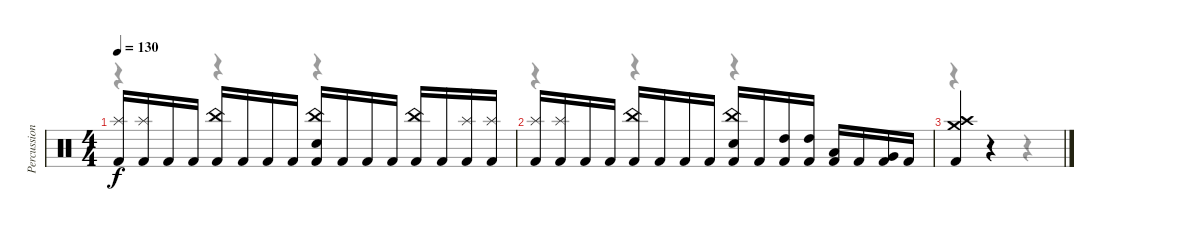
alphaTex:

\track ("Percussions" "Percussion") {instrument percussion}
\staff {score}
\articulation defaults
\voice
\ts (4 4)
\tempo 130
\clef neutral
\ks c
("Kick (hit) 2" "Splash (hit)").16{dy f} ("Kick (hit) 2" "Splash (hit)").16 "Kick (hit) 2".16 "Kick (hit) 2".16 ("Kick (hit) 2" "China (hit)").16 "Kick (hit) 2".16 "Kick (hit) 2".16 "Kick (hit) 2".16 ("Kick (hit) 2" "China (hit)" "Snare (hit) 2").16 "Kick (hit) 2".16 "Kick (hit) 2".16 "Kick (hit) 2".16 ("Kick (hit) 2" "China (hit)").16 "Kick (hit) 2".16 ("Kick (hit) 2" "Splash (hit)").16 ("Kick (hit) 2" "Splash (hit)").16 |
("Kick (hit) 2" "Splash (hit)").16 ("Kick (hit) 2" "Splash (hit)").16 "Kick (hit) 2".16 "Kick (hit) 2".16 ("Kick (hit) 2" "China (hit)").16 "Kick (hit) 2".16 "Kick (hit) 2".16 "Kick (hit) 2".16 ("Kick (hit) 2" "China (hit)" "Snare (hit) 2").16 "Kick (hit) 2".16 ("Kick (hit) 2" "High Tom (hit)").16 ("Kick (hit) 2" "High Tom (hit)").16 ("Kick (hit) 2" "Low Tom (hit)").16 "Kick (hit) 2".16 ("Kick (hit) 2" "Very Low Tom (hit)").16 "Kick (hit) 2".16 |
("Crash medium (hit)" "Crash high (hit)" "Kick (hit) 2").4 r.4
\voice
\clef neutral
\ottava regular
\simile none
\ks c
r.4{dy f} r.4 r.4 |
r.4 r.4 r.4 |
r.4 r.4 r.4
